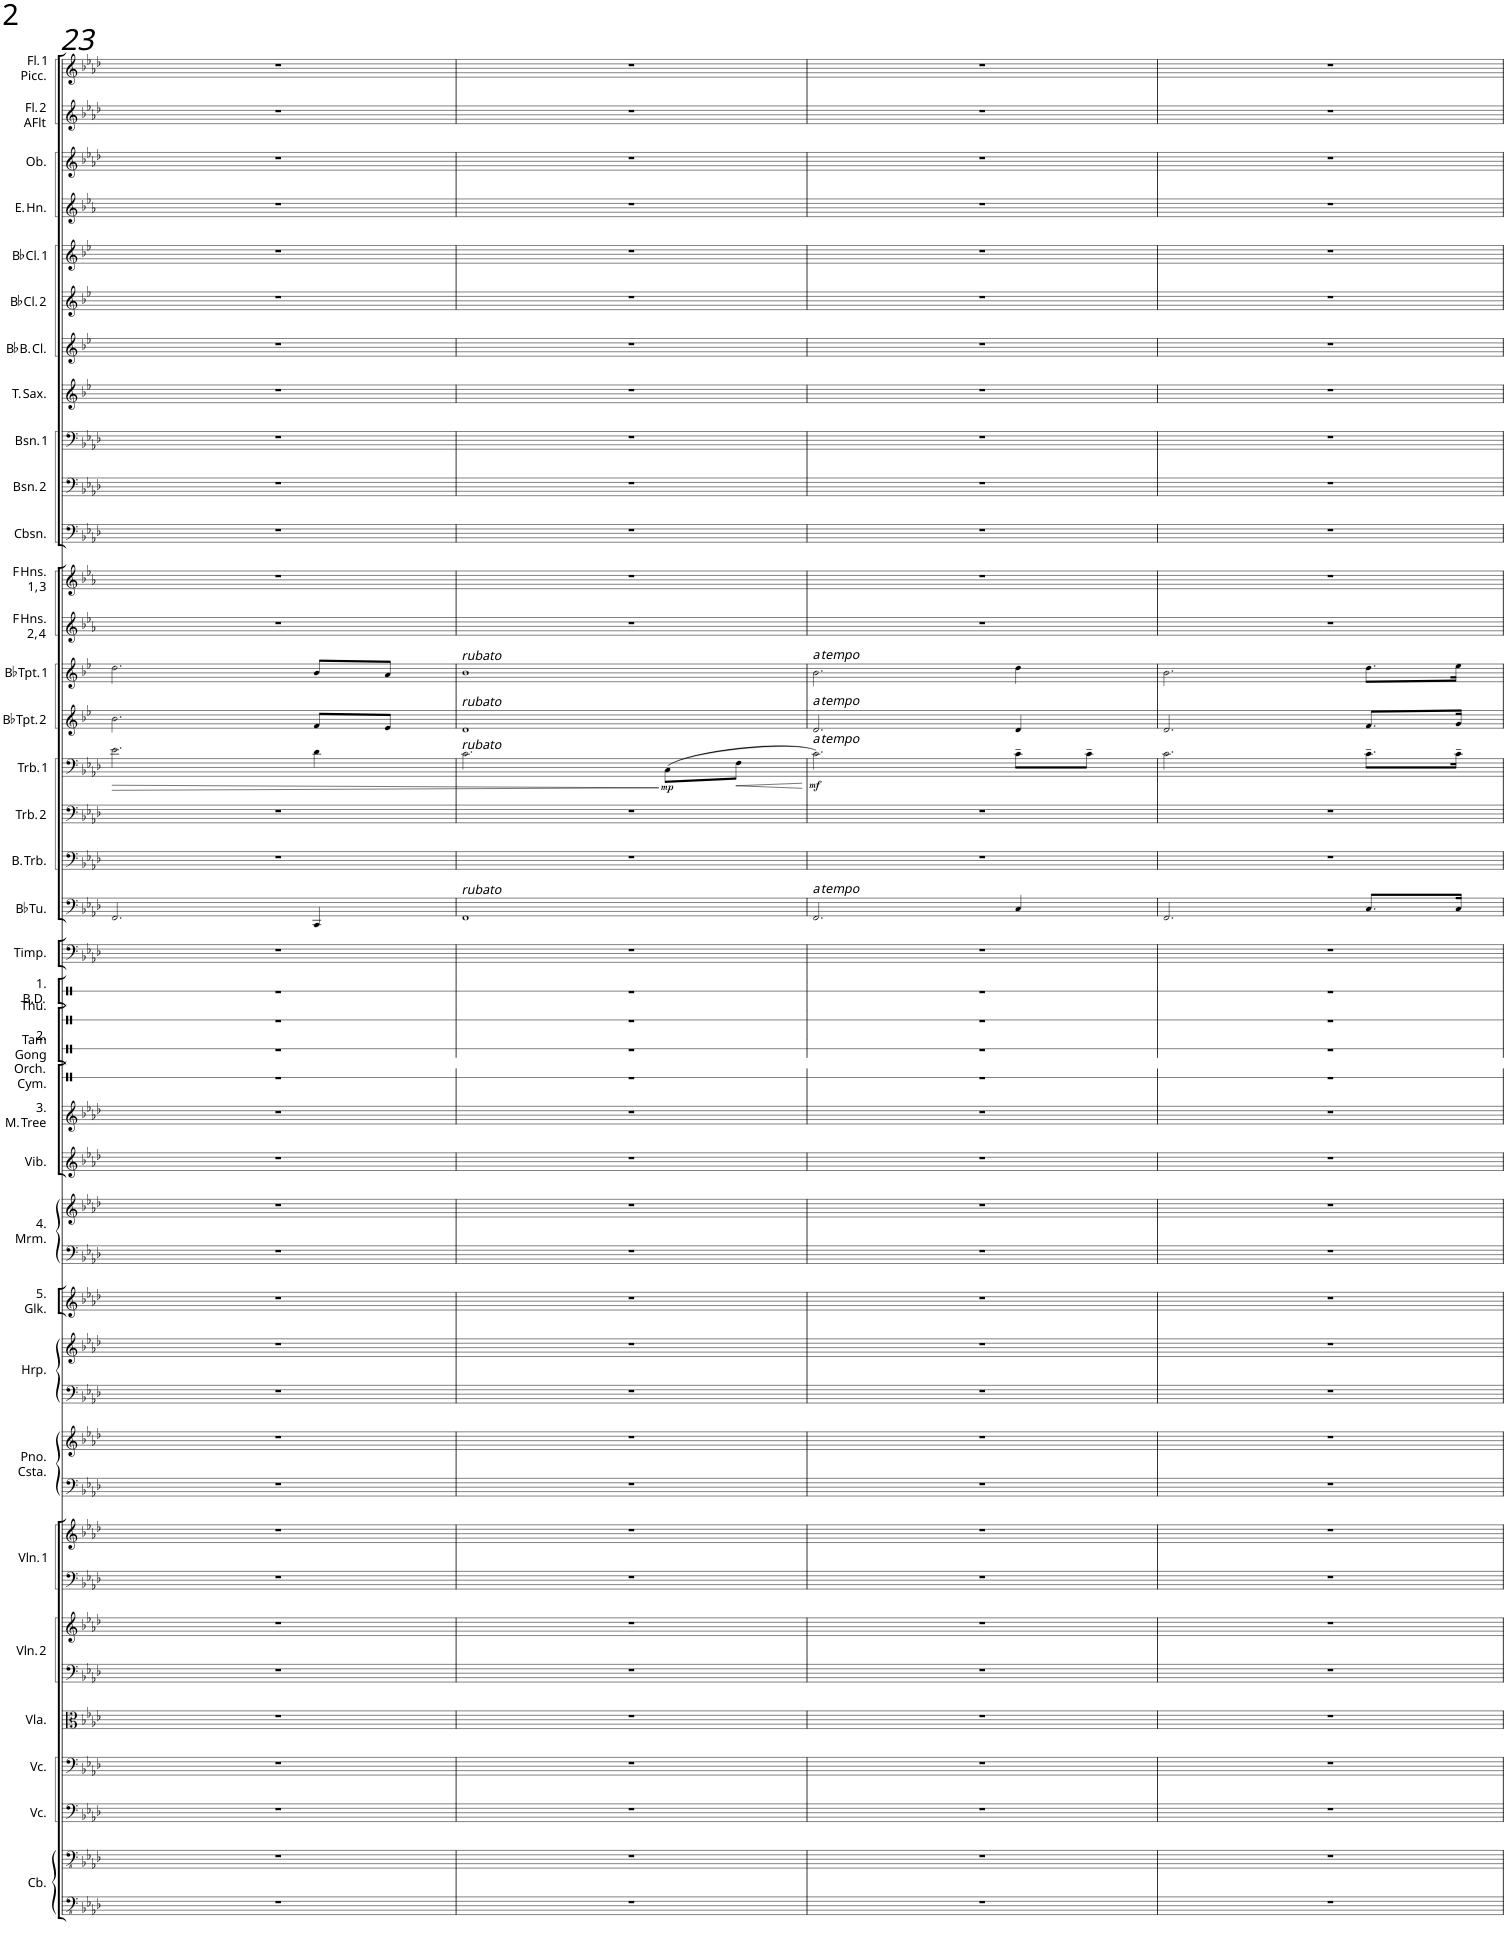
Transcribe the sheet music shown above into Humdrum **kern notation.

**kern	**kern	**kern	**kern	**kern	**kern	**kern	**kern	**kern	**kern	**kern	**kern	**kern	**kern	**kern	**kern	**kern	**kern	**kern	**kern	**kern	**kern	**kern	**kern	**kern	**kern	**kern	**dynam	**kern	**kern	**kern	**kern	**kern	**kern	**kern	**kern	**kern	**kern	**kern	**kern	**kern	**kern	**kern
*part36	*part36	*part35	*part34	*part33	*part32	*part32	*part31	*part31	*part30	*part30	*part29	*part29	*part28	*part27	*part27	*part26	*part25	*part24	*part23	*part22	*part21	*part20	*part19	*part18	*part17	*part16	*part16	*part15	*part14	*part13	*part12	*part11	*part10	*part9	*part8	*part7	*part6	*part5	*part4	*part3	*part2	*part1
*staff42	*staff41	*staff40	*staff39	*staff38	*staff37	*staff36	*staff35	*staff34	*staff33	*staff32	*staff31	*staff30	*staff29	*staff28	*staff27	*staff26	*staff25	*staff24	*staff23	*staff22	*staff21	*staff20	*staff19	*staff18	*staff17	*staff16	*staff16	*staff15	*staff14	*staff13	*staff12	*staff11	*staff10	*staff9	*staff8	*staff7	*staff6	*staff5	*staff4	*staff3	*staff2	*staff1
*I"Contrabass	*	*I"Violoncello	*I"Violoncello	*I"Viola	*I"Violin 2	*	*I"Violin 1	*	*I"Piano Celesta	*	*I"Harp	*	*I"5. Glockenspiel	*I"4. Marimba	*	*I"Vibraphone	*I"3. Mark Tree	*I"Orchestra Cymbals	*I"Tam-Tam Big Gong	*I"Thundersheet  2.	*I"1. Bass Drum	*I"Timpani	*I"Bb Tuba	*I"Bass Trombone	*I"Trombone 2	*I"Trombone 1	*	*I"Bb Trumpet 2	*I"Bb Trumpet 1	*I"F Horns 2, 4	*I"F Horns 1, 3	*I"Contrabassoon	*I"Bassoon 2	*I"Bassoon 1	*I"Tenor Saxophone	*I"Bb Bass Clarinet	*I"Bb Clarinet 2	*I"Bb Clarinet 1	*I"English Horn	*I"Oboe	*I"Flute 2 Alto Flt.	*I"Flute 1 Piccolo
*I'Cb.	*	*I'Vc.	*I'Vc.	*I'Vla.	*I'Vln. 2	*	*I'Vln. 1	*	*I'Pno. Csta.	*	*I'Hrp.	*	*I'5. Glk.	*I'4. Mrm.	*	*I'Vib.	*I'3. M. Tree	*I'Orch.  Cym.	*I'Tam Gong	*I'Thu.  2.	*I'1. B.D.	*I'Timp.	*I'Bb Tu.	*I'B. Trb.	*I'Trb. 2	*I'Trb. 1	*	*I'Bb Tpt. 2	*I'Bb Tpt. 1	*I'F Hns. 2, 4	*I'F Hns. 1, 3	*I'Cbsn.	*I'Bsn. 2	*I'Bsn. 1	*I'T. Sax.	*I'Bb B. Cl.	*I'Bb Cl. 2	*I'Bb Cl. 1	*I'E. Hn.	*I'Ob.	*I'Fl. 2 AFlt	*I'Fl. 1 Picc.
!!LO:PB:g=z
*clefFv4	*clefFv4	*clefF4	*clefF4	*clefC3	*clefF4	*clefG2	*clefF4	*clefG2	*clefF4	*clefG2	*clefF4	*clefG2	*clefG2	*clefF4	*clefG2	*clefG2	*clefG2	*clefX	*clefX	*clefX	*clefX	*clefF4	*clefF4	*clefF4	*clefF4	*clefF4	*	*clefG2	*clefG2	*clefG2	*clefG2	*clefF4	*clefF4	*clefF4	*clefG2	*clefG2	*clefG2	*clefG2	*clefG2	*clefG2	*clefG2	*clefG2
*	*	*	*	*	*	*	*	*	*	*	*	*	*Trd-14c-24	*	*	*	*	*	*	*	*	*	*	*	*	*	*	*Trd1c2	*Trd1c2	*Trd4c7	*Trd4c7	*Trd7c12	*	*	*Trd8c14	*Trd8c14	*Trd1c2	*Trd1c2	*Trd4c7	*	*	*
*k[b-e-a-d-]	*k[b-e-a-d-]	*k[b-e-a-d-]	*k[b-e-a-d-]	*k[b-e-a-d-]	*k[b-e-a-d-]	*k[b-e-a-d-]	*k[b-e-a-d-]	*k[b-e-a-d-]	*k[b-e-a-d-]	*k[b-e-a-d-]	*k[b-e-a-d-]	*k[b-e-a-d-]	*k[b-e-a-d-]	*k[b-e-a-d-]	*k[b-e-a-d-]	*k[b-e-a-d-]	*k[b-e-a-d-]	*k[]	*k[]	*k[]	*k[]	*k[b-e-a-d-]	*k[b-e-a-d-]	*k[b-e-a-d-]	*k[b-e-a-d-]	*k[b-e-a-d-]	*	*k[b-e-]	*k[b-e-]	*k[b-e-a-]	*k[b-e-a-]	*k[b-e-a-d-]	*k[b-e-a-d-]	*k[b-e-a-d-]	*k[b-e-]	*k[b-e-]	*k[b-e-]	*k[b-e-]	*k[b-e-a-]	*k[b-e-a-d-]	*k[b-e-a-d-]	*k[b-e-a-d-]
*M4/4	*M4/4	*M4/4	*M4/4	*M4/4	*M4/4	*M4/4	*M4/4	*M4/4	*M4/4	*M4/4	*M4/4	*M4/4	*M4/4	*M4/4	*M4/4	*M4/4	*M4/4	*M4/4	*M4/4	*M4/4	*M4/4	*M4/4	*M4/4	*M4/4	*M4/4	*M4/4	*	*M4/4	*M4/4	*M4/4	*M4/4	*M4/4	*M4/4	*M4/4	*M4/4	*M4/4	*M4/4	*M4/4	*M4/4	*M4/4	*M4/4	*M4/4
=23	=23	=23	=23	=23	=23	=23	=23	=23	=23	=23	=23	=23	=23	=23	=23	=23	=23	=23	=23	=23	=23	=23	=23	=23	=23	=23	=23	=23	=23	=23	=23	=23	=23	=23	=23	=23	=23	=23	=23	=23	=23	=23
!	!	!	!	!	!	!	!	!	!	!	!	!	!	!	!	!	!	!	!	!	!	!	!	!	!	!	!LO:HP:b	!	!	!	!	!	!	!	!	!	!	!	!	!	!	!
1r	1r	1r	1r	1r	1r	1r	1r	1r	1r	1r	1r	1r	1r	1r	1r	1r	1r	1r	1r	1r	1r	1r	2.FF/	1r	1r	2.e-\	>	2.b-\	2.dd\	1r	1r	1r	1r	1r	1r	1r	1r	1r	1r	1r	1r	1r
.	.	.	.	.	.	.	.	.	.	.	.	.	.	.	.	.	.	.	.	.	.	.	4CC/	.	.	4d-\	.	8f/L	8b-/L	.	.	.	.	.	.	.	.	.	.	.	.	.
.	.	.	.	.	.	.	.	.	.	.	.	.	.	.	.	.	.	.	.	.	.	.	.	.	.	.	.	8e-/J	8a/J	.	.	.	.	.	.	.	.	.	.	.	.	.
=24	=24	=24	=24	=24	=24	=24	=24	=24	=24	=24	=24	=24	=24	=24	=24	=24	=24	=24	=24	=24	=24	=24	=24	=24	=24	=24	=24	=24	=24	=24	=24	=24	=24	=24	=24	=24	=24	=24	=24	=24	=24	=24
!	!	!	!	!	!	!	!	!	!	!	!	!	!	!	!	!	!	!	!	!	!	!	!	!	!	!	!	!	!LO:TX:a:i:t=rubato	!	!	!	!	!	!	!	!	!	!	!	!	!
!	!	!	!	!	!	!	!	!	!	!	!	!	!	!	!	!	!	!	!	!	!	!	!	!	!	!	!	!LO:TX:a:i:t=rubato	!	!	!	!	!	!	!	!	!	!	!	!	!	!
!	!	!	!	!	!	!	!	!	!	!	!	!	!	!	!	!	!	!	!	!	!	!	!	!	!	!LO:TX:a:i:t=rubato	!	!	!	!	!	!	!	!	!	!	!	!	!	!	!	!
!	!	!	!	!	!	!	!	!	!	!	!	!	!	!	!	!	!	!	!	!	!	!	!LO:TX:a:i:t=rubato	!	!	!	!	!	!	!	!	!	!	!	!	!	!	!	!	!	!	!
1r	1r	1r	1r	1r	1r	1r	1r	1r	1r	1r	1r	1r	1r	1r	1r	1r	1r	1r	1r	1r	1r	1r	1FF	1r	1r	2.c\	.	1d	1b-	1r	1r	1r	1r	1r	1r	1r	1r	1r	1r	1r	1r	1r
!	!	!	!	!	!	!	!	!	!	!	!	!	!	!	!	!	!	!	!	!	!	!	!	!	!	!	!LO:DY:b	!	!	!	!	!	!	!	!	!	!	!	!	!	!	!
.	.	.	.	.	.	.	.	.	.	.	.	.	.	.	.	.	.	.	.	.	.	.	.	.	.	(>8C\L	mp	.	.	.	.	.	.	.	.	.	.	.	.	.	.	.
.	.	.	.	.	.	.	.	.	.	.	.	.	.	.	.	.	.	.	.	.	.	.	.	.	.	8F\J	.	.	.	.	.	.	.	.	.	.	.	.	.	.	.	.
.	.	.	.	.	.	.	.	.	.	.	.	.	.	.	.	.	.	.	.	.	.	.	.	.	.	.	]	.	.	.	.	.	.	.	.	.	.	.	.	.	.	.
=25	=25	=25	=25	=25	=25	=25	=25	=25	=25	=25	=25	=25	=25	=25	=25	=25	=25	=25	=25	=25	=25	=25	=25	=25	=25	=25	=25	=25	=25	=25	=25	=25	=25	=25	=25	=25	=25	=25	=25	=25	=25	=25
!	!	!	!	!	!	!	!	!	!	!	!	!	!	!	!	!	!	!	!	!	!	!	!	!	!	!	!	!	!LO:TX:a:i:t=a tempo	!	!	!	!	!	!	!	!	!	!	!	!	!
!	!	!	!	!	!	!	!	!	!	!	!	!	!	!	!	!	!	!	!	!	!	!	!	!	!	!	!	!LO:TX:a:i:t=a tempo	!	!	!	!	!	!	!	!	!	!	!	!	!	!
!	!	!	!	!	!	!	!	!	!	!	!	!	!	!	!	!	!	!	!	!	!	!	!	!	!	!LO:TX:a:i:t=a tempo	!	!	!	!	!	!	!	!	!	!	!	!	!	!	!	!
!	!	!	!	!	!	!	!	!	!	!	!	!	!	!	!	!	!	!	!	!	!	!	!LO:TX:a:i:t=a tempo	!	!	!	!	!	!	!	!	!	!	!	!	!	!	!	!	!	!	!
!	!	!	!	!	!	!	!	!	!	!	!	!	!	!	!	!	!	!	!	!	!	!	!	!	!	!	!LO:DY:b	!	!	!	!	!	!	!	!	!	!	!	!	!	!	!
1r	1r	1r	1r	1r	1r	1r	1r	1r	1r	1r	1r	1r	1r	1r	1r	1r	1r	1r	1r	1r	1r	1r	2.FF/	1r	1r	2.c\)	mf	2.d/	2.b-\	1r	1r	1r	1r	1r	1r	1r	1r	1r	1r	1r	1r	1r
.	.	.	.	.	.	.	.	.	.	.	.	.	.	.	.	.	.	.	.	.	.	.	4C/	.	.	8c~\L	.	4d/	4dd\	.	.	.	.	.	.	.	.	.	.	.	.	.
.	.	.	.	.	.	.	.	.	.	.	.	.	.	.	.	.	.	.	.	.	.	.	.	.	.	8c~\J	.	.	.	.	.	.	.	.	.	.	.	.	.	.	.	.
=26	=26	=26	=26	=26	=26	=26	=26	=26	=26	=26	=26	=26	=26	=26	=26	=26	=26	=26	=26	=26	=26	=26	=26	=26	=26	=26	=26	=26	=26	=26	=26	=26	=26	=26	=26	=26	=26	=26	=26	=26	=26	=26
1r	1r	1r	1r	1r	1r	1r	1r	1r	1r	1r	1r	1r	1r	1r	1r	1r	1r	1r	1r	1r	1r	1r	2.FF/	1r	1r	2.c\	.	2.d/	2.b-\	1r	1r	1r	1r	1r	1r	1r	1r	1r	1r	1r	1r	1r
.	.	.	.	.	.	.	.	.	.	.	.	.	.	.	.	.	.	.	.	.	.	.	8.C/L	.	.	8.c~\L	.	8.f/L	8.dd\L	.	.	.	.	.	.	.	.	.	.	.	.	.
.	.	.	.	.	.	.	.	.	.	.	.	.	.	.	.	.	.	.	.	.	.	.	16C/Jk	.	.	16c~\Jk	.	16g/Jk	16ee-\Jk	.	.	.	.	.	.	.	.	.	.	.	.	.
=	=	=	=	=	=	=	=	=	=	=	=	=	=	=	=	=	=	=	=	=	=	=	=	=	=	=	=	=	=	=	=	=	=	=	=	=	=	=	=	=	=	=
*-	*-	*-	*-	*-	*-	*-	*-	*-	*-	*-	*-	*-	*-	*-	*-	*-	*-	*-	*-	*-	*-	*-	*-	*-	*-	*-	*-	*-	*-	*-	*-	*-	*-	*-	*-	*-	*-	*-	*-	*-	*-	*-
